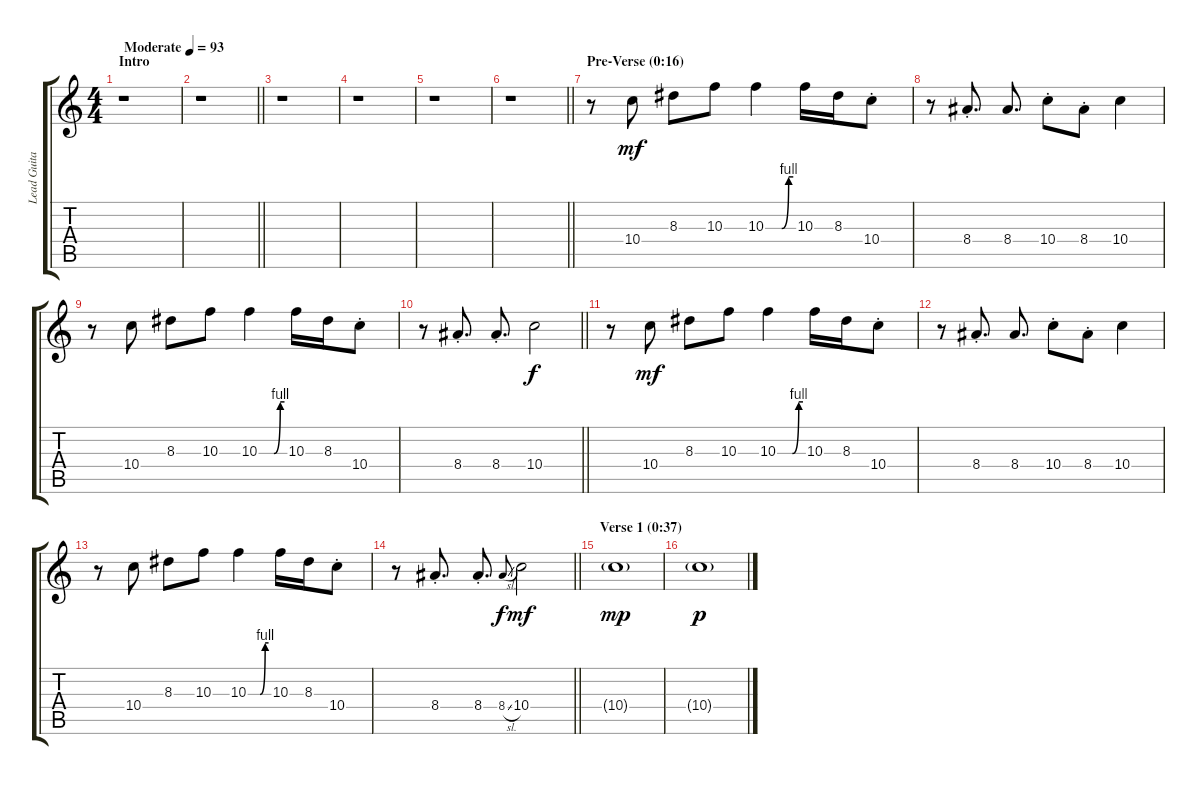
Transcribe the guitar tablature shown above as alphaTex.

\track ("Lead Guitar 2" "Lead Guita") {instrument distortionguitar}
\staff {score tabs}
\tuning (E4 B3 G3 D3 A2 E2) {hide}
\ts (4 4)
\section ("" "Intro")
\tempo (93 "Moderate")
\clef g2
\ks c
r.1{dy mf instrument distortionguitar} |
\barLineRight lightlight
r.1 |
r.1 |
r.1 |
r.1 |
\barLineRight lightlight
r.1 |
\section ("" "Pre-Verse (0:16)")
r.8 10.4.8 8.3.8 10.3.8 10.3{be (custom 0 0 35 0 50 4 60 4)}.4 10.3.16 8.3.16 10.4{st}.8 |
r.8 8.4{st}.8{d} 8.4.8{d} 10.4{st}.8 8.4{st}.8 10.4.4 |
r.8 10.4.8 8.3.8 10.3.8 10.3{be (custom 0 0 35 0 50 4 60 4)}.4 10.3.16 8.3.16 10.4{st}.8 |
\barLineRight lightlight
r.8 8.4{st}.8{d} 8.4{st}.8{d} 10.4.2{dy f} |
r.8 10.4.8{dy mf} 8.3.8 10.3.8 10.3{be (custom 0 0 35 0 50 4 60 4)}.4 10.3.16 8.3.16 10.4{st}.8 |
r.8 8.4{st}.8{d} 8.4.8{d} 10.4{st}.8 8.4{st}.8 10.4.4 |
r.8 10.4.8 8.3.8 10.3.8 10.3{be (custom 0 0 35 0 50 4 60 4)}.4 10.3.16 8.3.16 10.4{st}.8 |
\barLineRight lightlight
r.8 8.4{st}.8{d} 8.4{st}.8{d} 8.4{sl}.8{gr onbeat dy f} 10.4.2{dy mf} |
\section ("" "Verse 1 (0:37)")
10.4{g}.1{dy mp} |
10.4{g}.1{dy p}
